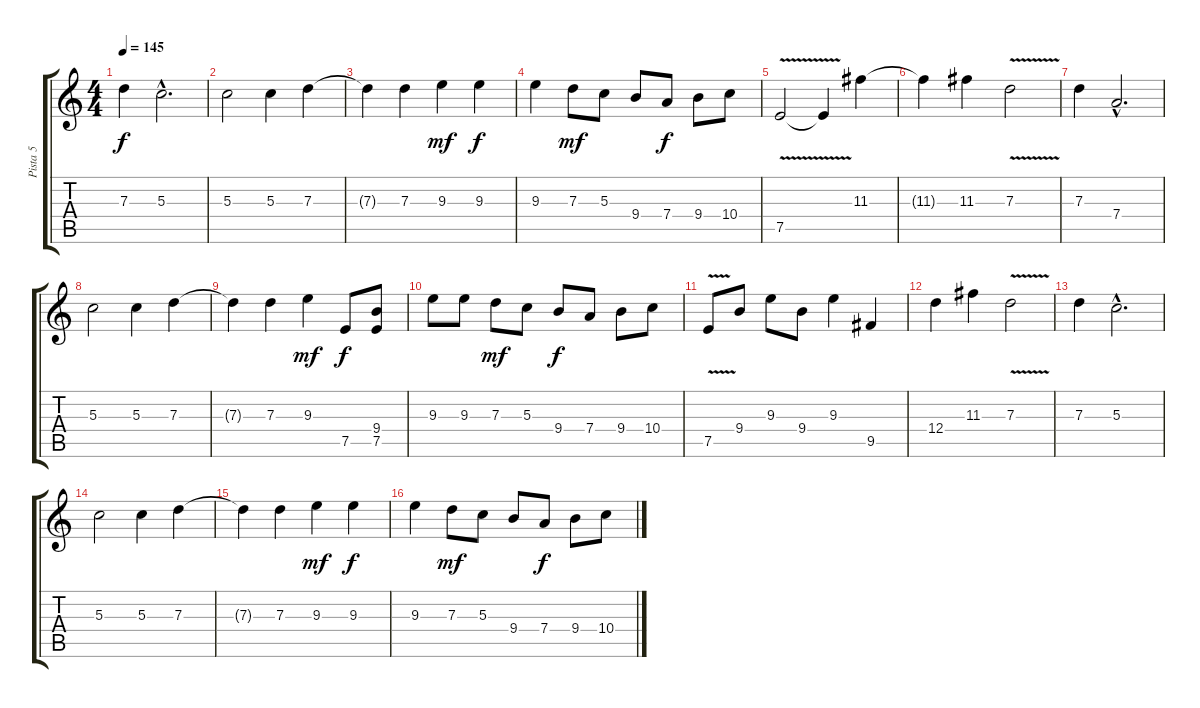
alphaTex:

\track ("Pista 5" "Pista 5") {instrument electricguitarjazz}
\staff {score tabs}
\tuning (E4 B3 G3 D3 A2 E2) {hide}
\ts (4 4)
\tempo 145
\clef g2
\ks c
7.3.4{dy f} 5.3{hac}.2{d} |
5.3.2 5.3.4 7.3.4 |
7.3{t}.4 7.3.4 9.3.4{dy mf} 9.3.4{dy f} |
9.3.4 7.3.8{dy mf} 5.3.8 9.4.8 7.4.8{dy f} 9.4.8 10.4.8 |
7.5{v}.2 7.5{t}.4 11.3.4 |
11.3{t}.4 11.3.4 7.3{v}.2 |
7.3.4 7.4{hac}.2{d} |
5.3.2 5.3.4 7.3.4 |
7.3{t}.4 7.3.4 9.3.4{dy mf} 7.5.8{dy f} (9.4 7.5).8 |
9.3.8 9.3.8 7.3.8{dy mf} 5.3.8 9.4.8{dy f} 7.4.8 9.4.8 10.4.8 |
7.5{v}.8 9.4.8{volume 12} 9.3.8 9.4.8 9.3.4 9.5.4 |
12.4.4 11.3.4 7.3{v}.2{volume 14} |
7.3.4 5.3{hac}.2{d} |
5.3.2 5.3.4 7.3.4 |
7.3{t}.4 7.3.4 9.3.4{dy mf} 9.3.4{dy f} |
9.3.4 7.3.8{dy mf} 5.3.8 9.4.8 7.4.8{dy f} 9.4.8 10.4.8
